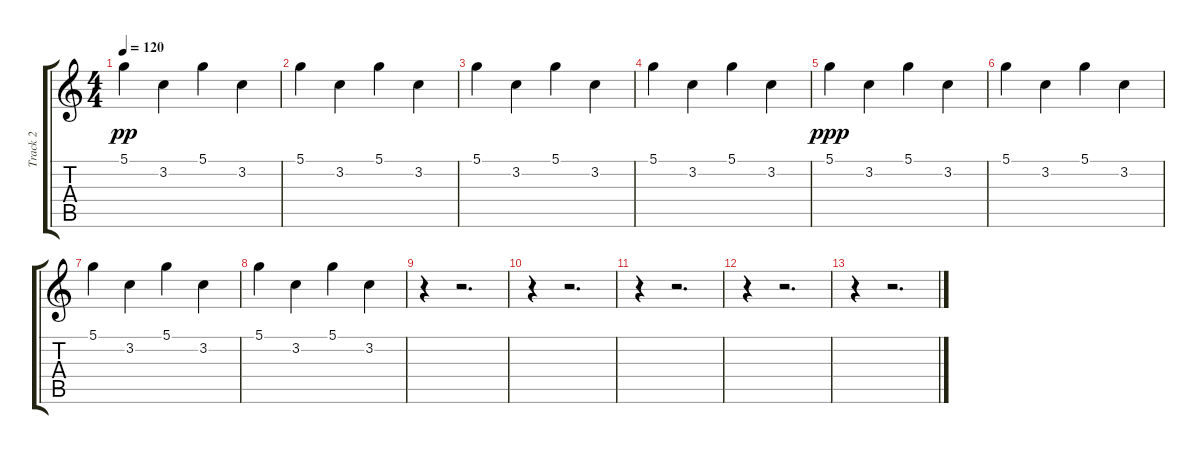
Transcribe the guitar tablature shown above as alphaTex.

\track ("Track 2" "Track 2") {instrument acousticguitarsteel}
\staff {score tabs}
\tuning (D4 A3 F3 C3 G2 C2) {hide}
\ts (4 4)
\tempo 120
\clef g2
\ks c
5.1.4{dy pp} 3.2.4 5.1.4 3.2.4 |
5.1.4 3.2.4 5.1.4 3.2.4 |
5.1.4 3.2.4 5.1.4 3.2.4 |
5.1.4 3.2.4 5.1.4 3.2.4 |
5.1.4{dy ppp} 3.2.4 5.1.4 3.2.4 |
5.1.4 3.2.4 5.1.4 3.2.4 |
5.1.4 3.2.4 5.1.4 3.2.4 |
5.1.4 3.2.4 5.1.4 3.2.4 |
r.4 r.2{d} |
r.4 r.2{d} |
r.4 r.2{d} |
r.4 r.2{d} |
r.4 r.2{d}
